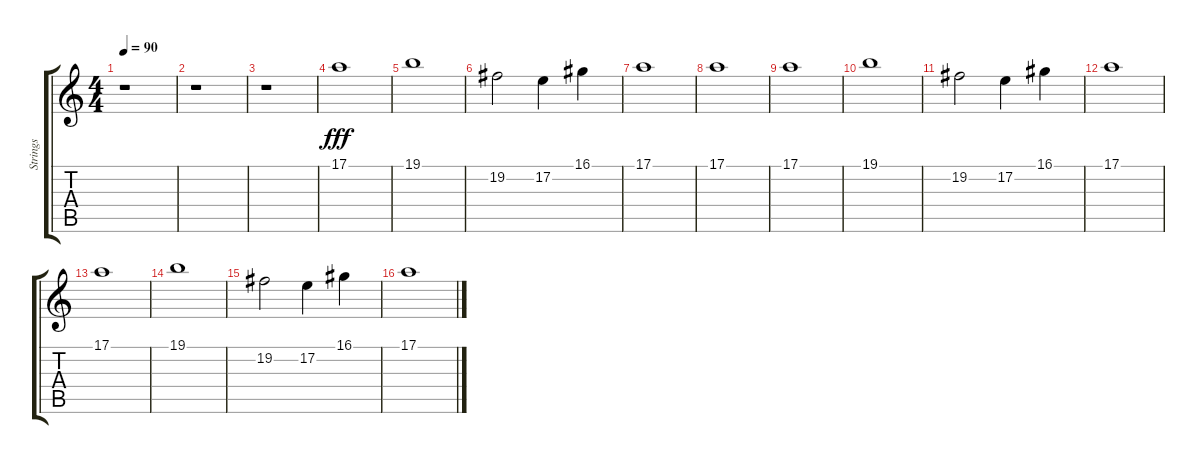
\track ("Strings" "Strings") {instrument stringensemble2}
\staff {score tabs}
\tuning (E4 B3 G3 D3 A2 E2) {hide}
\ts (4 4)
\tempo 90
\clef g2
\ks c
r.1{dy fff} |
r.1 |
r.1 |
17.1.1 |
19.1.1 |
19.2.2 17.2.4 16.1.4 |
17.1.1 |
17.1.1 |
17.1.1 |
19.1.1 |
19.2.2 17.2.4 16.1.4 |
17.1.1 |
17.1.1 |
19.1.1 |
19.2.2 17.2.4 16.1.4 |
17.1.1
